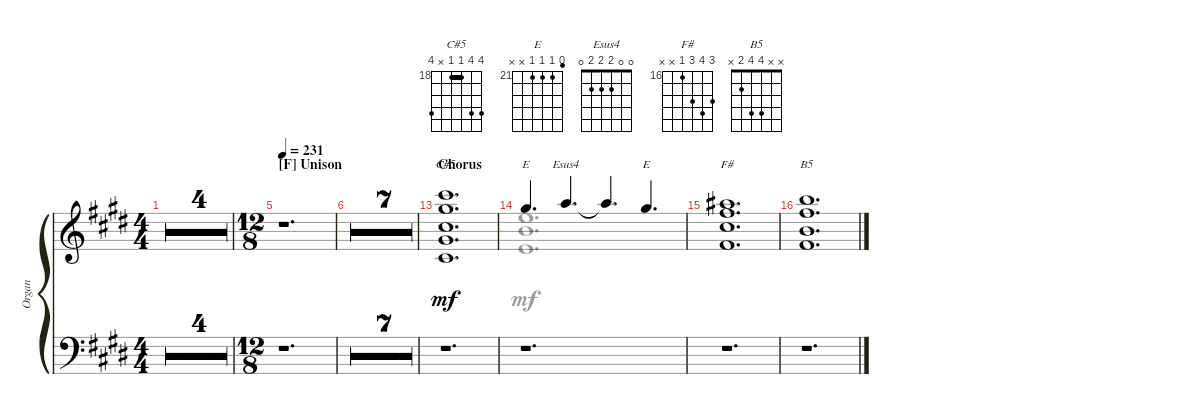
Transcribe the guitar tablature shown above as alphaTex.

\defaultSystemsLayout 4
\bracketExtendMode groupsimilarinstruments
\otherSystemsTrackNameOrientation horizontal
\track ("Organ" "Organ") {multiBarRest instrument drawbarorgan}
\staff {score}
\tuning (E4 B3 G3 D3 A2 E2)
\chord ("C#5" 21 21 18 18 x 21) {firstfret 18 showfingering false barre 18}
\chord ("E" 20 21 21 21 x x) {firstfret 21 showfingering false}
\chord ("Esus4" 0 0 2 2 2 0) {showfingering false}
\chord ("F#" 18 19 18 16 x x) {firstfret 16 showfingering false}
\chord ("B5" x x 4 4 2 x) {showfingering false}
\voice
\ts (4 4)
\tempo 124
\clef g2
\ks c#minor
r.1{dy ff} |
r.1 |
r.1 |
r.1 |
\ts (12 8)
\section ("F" "Unison")
\tempo 231
r.1{d} |
r.1{d} |
r.1{d} |
r.1{d} |
r.1{d} |
r.1{d} |
r.1{d} |
r.1{d} |
\section ("" "Chorus")
(21.1{acc #} 21.2{acc #} 18.3{acc #} 18.4{acc #} 21.6{acc #}).1{d ch "C#5" dy mf} |
21.2{acc #}.4{d ch "E"} 17.1{acc forcenatural}.4{d ch "Esus4"} 17.1{t acc forcenatural}.4{d} 16.1{acc #}.4{d ch "E"} |
(18.1{acc #} 19.2{acc #} 18.3{acc #} 16.4{acc #}).1{d ch "F#"} |
(16.4{acc #} 16.3{acc forcenatural} 19.2{acc #} 19.1{acc forcenatural}).1{d ch "B5"}
\voice
\clef g2
\ottava regular
\simile none
\ks c#minor
|
|
|
|
|
|
|
|
|
|
|
|
|
(0.1{acc forcenatural} 21.4{acc forcenatural} 21.3{acc forcenatural}).1{d} |
|
\staff {score}
\tuning (E4 B3 G3 D3 A2 E2)
\clef f4
\ottava regular
\simile none
\ks c#minor
r.1{dy ff} |
r.1 |
r.1 |
r.1 |
r.1{d} |
r.1{d} |
r.1{d} |
r.1{d} |
r.1{d} |
r.1{d} |
r.1{d} |
r.1{d} |
r.1{d} |
r.1{d} |
r.1{d} |
r.1{d}
